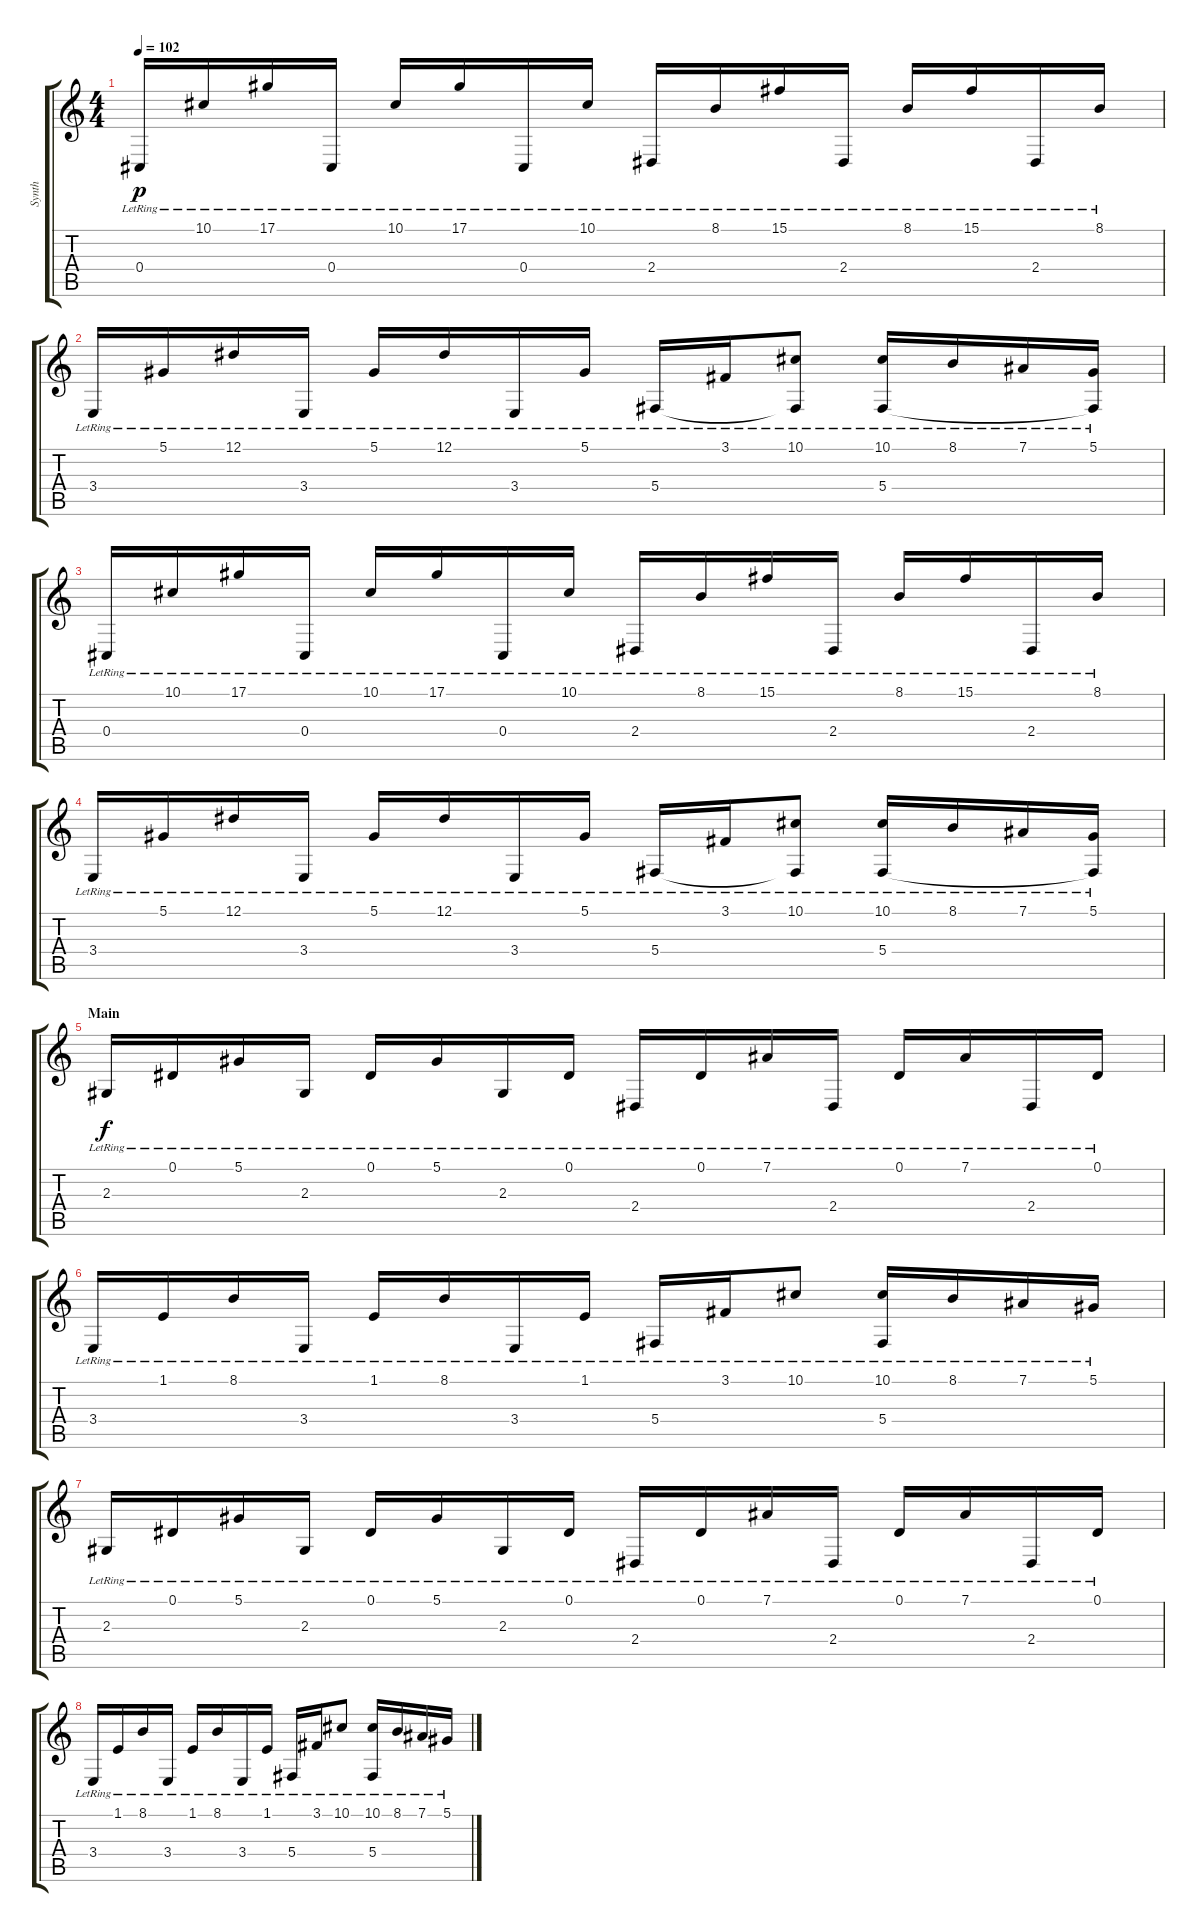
\track ("Synth" "Synth") {instrument harpsichord}
\staff {score tabs}
\tuning (Eb4 Bb3 Gb3 Db3 Ab2 Eb2) {hide}
\ts (4 4)
\tempo 102
\clef g2
\ks c
0.4{lr}.16{dy p} 10.1{lr}.16 17.1{lr}.16 0.4{lr}.16 10.1{lr}.16 17.1{lr}.16 0.4{lr}.16 10.1{lr}.16 2.4{lr}.16 8.1{lr}.16 15.1{lr}.16 2.4{lr}.16 8.1{lr}.16 15.1{lr}.16 2.4{lr}.16 8.1{lr}.16 |
3.4{lr}.16 5.1{lr}.16 12.1{lr}.16 3.4{lr}.16 5.1{lr}.16 12.1{lr}.16 3.4{lr}.16 5.1{lr}.16 5.4{lr}.16 3.1{lr}.16 (10.1{lr} 5.4{t}).8 (10.1{lr} 5.4{lr}).16 8.1{lr}.16 7.1{lr}.16 (5.1{lr} 5.4{t}).16 |
0.4{lr}.16 10.1{lr}.16 17.1{lr}.16 0.4{lr}.16 10.1{lr}.16 17.1{lr}.16 0.4{lr}.16 10.1{lr}.16 2.4{lr}.16 8.1{lr}.16 15.1{lr}.16 2.4{lr}.16 8.1{lr}.16 15.1{lr}.16 2.4{lr}.16 8.1{lr}.16 |
3.4{lr}.16 5.1{lr}.16 12.1{lr}.16 3.4{lr}.16 5.1{lr}.16 12.1{lr}.16 3.4{lr}.16 5.1{lr}.16 5.4{lr}.16 3.1{lr}.16 (10.1{lr} 5.4{t}).8 (10.1{lr} 5.4{lr}).16 8.1{lr}.16 7.1{lr}.16 (5.1{lr} 5.4{t}).16 |
\section ("" "Main")
2.3{lr}.16{dy f} 0.1{lr}.16 5.1{lr}.16 2.3{lr}.16 0.1{lr}.16 5.1{lr}.16 2.3{lr}.16 0.1{lr}.16 2.4{lr}.16 0.1{lr}.16 7.1{lr}.16 2.4{lr}.16 0.1{lr}.16 7.1{lr}.16 2.4{lr}.16 0.1{lr}.16 |
3.4{lr}.16 1.1{lr}.16 8.1{lr}.16 3.4{lr}.16 1.1{lr}.16 8.1{lr}.16 3.4{lr}.16 1.1{lr}.16 5.4{lr}.16 3.1{lr}.16 10.1{lr}.8 (10.1{lr} 5.4{lr}).16 8.1{lr}.16 7.1{lr}.16 5.1{lr}.16 |
2.3{lr}.16 0.1{lr}.16 5.1{lr}.16 2.3{lr}.16 0.1{lr}.16 5.1{lr}.16 2.3{lr}.16 0.1{lr}.16 2.4{lr}.16 0.1{lr}.16 7.1{lr}.16 2.4{lr}.16 0.1{lr}.16 7.1{lr}.16 2.4{lr}.16 0.1{lr}.16 |
3.4{lr}.16 1.1{lr}.16 8.1{lr}.16 3.4{lr}.16 1.1{lr}.16 8.1{lr}.16 3.4{lr}.16 1.1{lr}.16 5.4{lr}.16 3.1{lr}.16 10.1{lr}.8 (10.1{lr} 5.4{lr}).16 8.1{lr}.16 7.1{lr}.16 5.1{lr}.16
